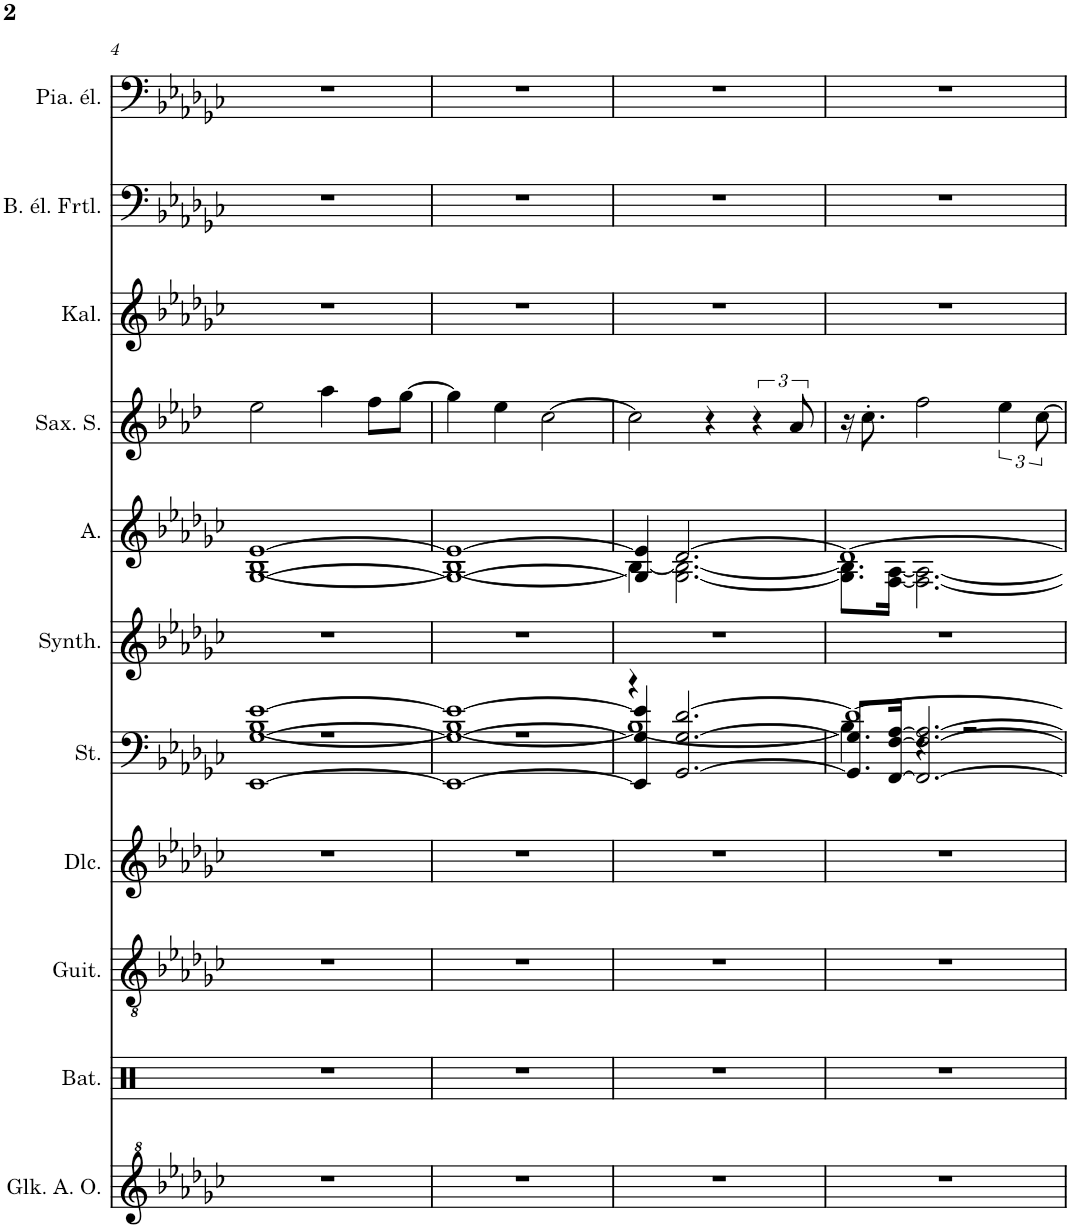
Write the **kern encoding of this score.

**kern	**kern	**kern	**kern	**kern	**kern	**kern	**kern	**kern	**kern	**kern
*part11	*part10	*part9	*part8	*part7	*part6	*part5	*part4	*part3	*part2	*part1
*staff11	*staff10	*staff9	*staff8	*staff7	*staff6	*staff5	*staff4	*staff3	*staff2	*staff1
*I"Glockenspiel Alto Orff	*I"Batterie	*I"Guitare acoustique	*I"Dulcimer	*I"Cordes	*I"Synthétiseur d'instruments à cordes	*I"Alto	*I"Saxophone Soprano	*I"Kalimba	*I"Basse électrique fretless	*I"Piano électrique
*I'Glk. A. O.	*I'Bat.	*I'Guit.	*I'Dlc.	*	*I'Synth.	*I'A.	*I'Sax. S.	*I'Kal.	*I'B. él. Frtl.	*I'Pia. él.
!!LO:PB:g=z
*clefG^2	*clefX	*clefGv2	*clefG2	*clefF4	*clefG2	*clefG2	*clefG2	*clefG2	*clefF4	*clefF4
*	*	*	*	*	*	*	*Trd1c2	*	*Trd7c12	*
*k[b-e-a-d-g-c-]	*k[]	*k[b-e-a-d-g-c-]	*k[b-e-a-d-g-c-]	*k[b-e-a-d-g-c-]	*k[b-e-a-d-g-c-]	*k[b-e-a-d-g-c-]	*k[b-e-a-d-]	*k[b-e-a-d-g-c-]	*k[b-e-a-d-g-c-]	*k[b-e-a-d-g-c-]
*M4/4	*M4/4	*M4/4	*M4/4	*M4/4	*M4/4	*M4/4	*M4/4	*M4/4	*M4/4	*M4/4
=4	=4	=4	=4	=4	=4	=4	=4	=4	=4	=4
*	*	*	*	*^	*	*^	*	*	*	*
*	*	*	*	*	*^	*	*	*	*	*	*	*
1r	1r	1r	1r	1r	[1B-	[1EE- [1G- [1e-	1r	[1G- [1e-	[1B-	2ee-\	1r	1r	1r
.	.	.	.	.	.	.	.	.	.	4aa-\	.	.	.
.	.	.	.	.	.	.	.	.	.	8ff\L	.	.	.
.	.	.	.	.	.	.	.	.	.	[8gg\J	.	.	.
=5	=5	=5	=5	=5	=5	=5	=5	=5	=5	=5	=5	=5	=5
1r	1r	1r	1r	1r	1B-_	1EE-_ 1G-_ 1e-_	1r	1G-_ 1e-_	1B-_	4gg\]	1r	1r	1r
.	.	.	.	.	.	.	.	.	.	4ee-\	.	.	.
.	.	.	.	.	.	.	.	.	.	[2cc\	.	.	.
=6	=6	=6	=6	=6	=6	=6	=6	=6	=6	=6	=6	=6	=6
1r	1r	1r	1r	4r	1B-_	4EE-/] 4G-/] 4e-/]	1r	4G-/] 4e-/]	4B-\_	2cc\]	1r	1r	1r
.	.	.	.	[2.d-/	.	[2.GG-/ [2.G-/	.	[2.d-/	[2.G-\ 2.B-\_	.	.	.	.
.	.	.	.	.	.	.	.	.	.	4r	.	.	.
.	.	.	.	.	.	.	.	.	.	6r	.	.	.
.	.	.	.	.	.	.	.	.	.	12a-/	.	.	.
=7	=7	=7	=7	=7	=7	=7	=7	=7	=7	=7	=7	=7	=7
1r	1r	1r	1r	1d-_	4B-\]	8.GG-/] 8.G-/]L	1r	1d-_	8.G-\] 8.B-\]L	16r	1r	1r	1r
.	.	.	.	.	.	.	.	.	.	8.cc'\	.	.	.
.	.	.	.	.	.	[16FF/ [16F/ [16A-/Jk	.	.	[16F\ [16A-\Jk	.	.	.	.
.	.	.	.	.	4r	2.FF/_ 2.F/_ 2.A-/_	.	.	2.F\_ 2.A-\_	2ff\	.	.	.
.	.	.	.	.	2r	.	.	.	.	.	.	.	.
.	.	.	.	.	.	.	.	.	.	6ee-\	.	.	.
.	.	.	.	.	.	.	.	.	.	[12cc\	.	.	.
*	*	*	*	*v	*v	*v	*	*v	*v	*	*	*	*
=	=	=	=	=	=	=	=	=	=	=
*-	*-	*-	*-	*-	*-	*-	*-	*-	*-	*-
